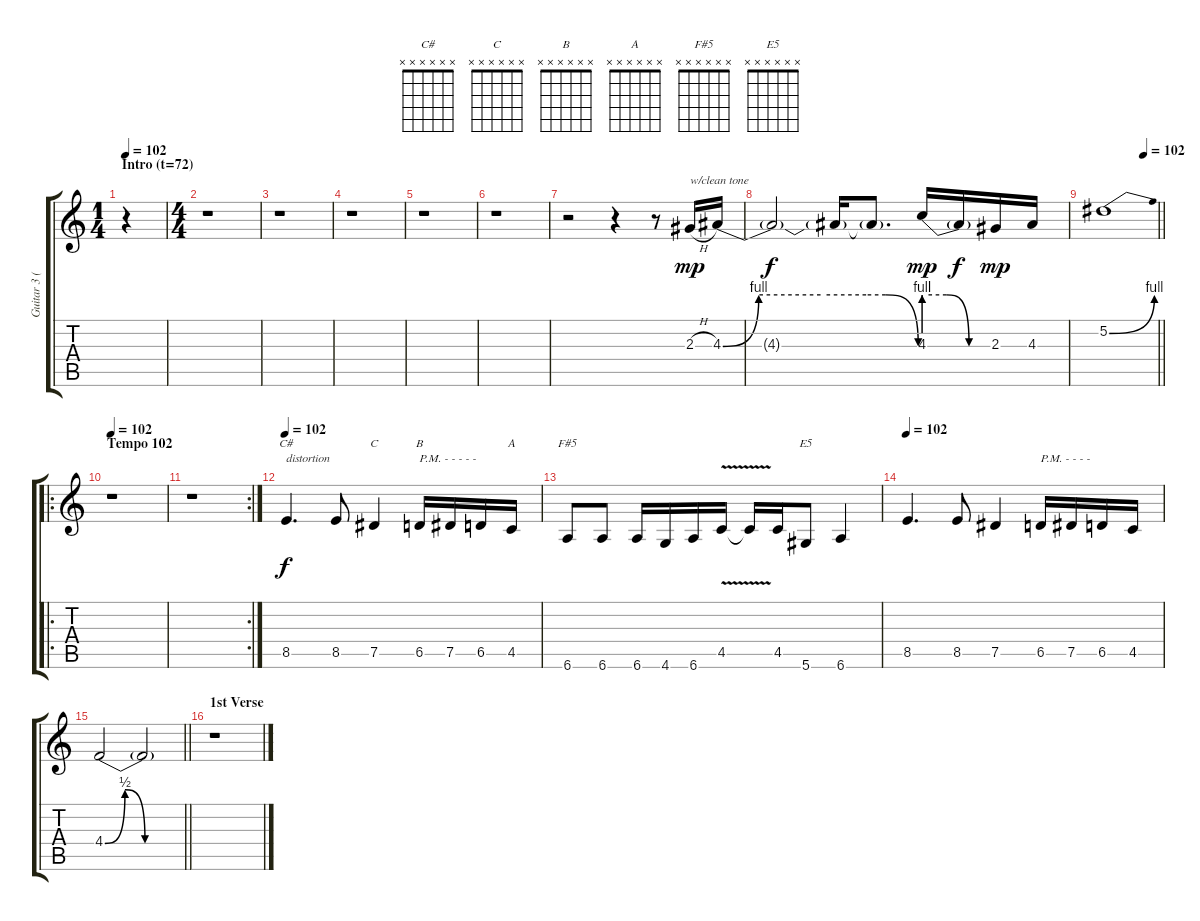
\track ("Guitar 3 (Slash)" "Guitar 3 (") {instrument overdrivenguitar}
\staff {score tabs}
\tuning (Eb4 Bb3 Gb3 Db3 Ab2 Eb2) {hide}
\chord ("C#" x x x x x x)
\chord ("C" x x x x x x)
\chord ("B" x x x x x x)
\chord ("A" x x x x x x)
\chord ("F#5" x x x x x x)
\chord ("E5" x x x x x x)
\ts (1 4)
\section ("" "Intro (t=72)")
\tempo 102
\tempo 72
\tempo 102
\clef g2
\ks c
r.4{dy mp instrument overdrivenguitar} |
\ts (4 4)
r.1 |
r.1 |
r.1 |
r.1 |
r.1 |
r.2 r.4 r.8 2.3{h}.16{txt "w/clean tone" instrument electricguitarjazz} 4.3{be (custom 0 0 11 4 30 4 44 4 50 4 60 0)}.16 |
4.3{t}.2{dy f} 4.3{t}.16 4.3{t}.8{d} 4.3{be (custom 0 4 20 4 40 0 60 0)}.16{dy mp} 4.3{t}.16{dy f} 2.3.16{dy mp} 4.3.16 |
\tempo (102 0.75)
\barLineRight lightlight
5.2{be (bend 0 0 60 4)}.1 |
\ro
\section ("" "Tempo 102")
\tempo 102
r.1 |
\rc 2
r.1 |
\tempo 102
8.5.4{d ch "C#" txt "distortion" dy f instrument overdrivenguitar} 8.5.8 7.5.4{ch "C"} 6.5.16{ch "B" txt "P.M. - - - - -"} 7.5.16 6.5.16 4.5.16{ch "A"} |
6.6.8{ch "F#5"} 6.6.8 6.6.16 4.6.16 6.6.16 4.5{v}.16 4.5{t}.16 4.5.16 5.6.8{ch "E5"} 6.6.4 |
\tempo 102
8.5.4{d} 8.5.8 7.5.4 6.5.16{txt "P.M. - - - -"} 7.5.16 6.5.16 4.5.16 |
\barLineRight lightlight
4.4{be (custom 0 0 15 2 30 0 45 0 60 0)}.2 4.4{t}.2 |
\section ("" "1st Verse")
r.1
